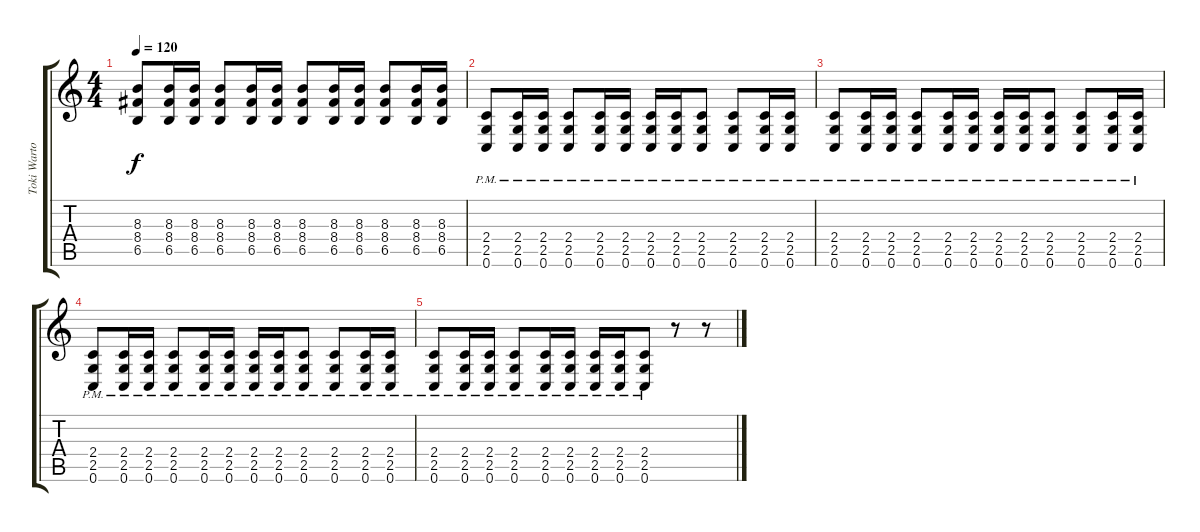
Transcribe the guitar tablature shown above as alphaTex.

\track ("Toki Wartooth" "Toki Warto") {instrument overdrivenguitar}
\staff {score tabs}
\tuning (C4 G3 Eb3 Bb2 F2 C2) {hide}
\ts (4 4)
\tempo 120
\clef g2
\ks c
(8.3 8.4 6.5).8{dy f} (8.3 8.4 6.5).16 (8.3 8.4 6.5).16 (8.3 8.4 6.5).8 (8.3 8.4 6.5).16 (8.3 8.4 6.5).16 (8.3 8.4 6.5).8 (8.3 8.4 6.5).16 (8.3 8.4 6.5).16 (8.3 8.4 6.5).8 (8.3 8.4 6.5).16 (8.3 8.4 6.5).16 |
(2.4{pm} 2.5{pm} 0.6{pm}).8 (2.4{pm} 2.5{pm} 0.6{pm}).16 (2.4{pm} 2.5{pm} 0.6{pm}).16 (2.4{pm} 2.5{pm} 0.6{pm}).8 (2.4{pm} 2.5{pm} 0.6{pm}).16 (2.4{pm} 2.5{pm} 0.6{pm}).16 (2.4{pm} 2.5{pm} 0.6{pm}).16 (2.4{pm} 2.5{pm} 0.6{pm}).16 (2.4{pm} 2.5{pm} 0.6{pm}).8 (2.4{pm} 2.5{pm} 0.6{pm}).8 (2.4{pm} 2.5{pm} 0.6{pm}).16 (2.4{pm} 2.5{pm} 0.6{pm}).16 |
(2.4{pm} 2.5{pm} 0.6{pm}).8 (2.4{pm} 2.5{pm} 0.6{pm}).16 (2.4{pm} 2.5{pm} 0.6{pm}).16 (2.4{pm} 2.5{pm} 0.6{pm}).8 (2.4{pm} 2.5{pm} 0.6{pm}).16 (2.4{pm} 2.5{pm} 0.6{pm}).16 (2.4{pm} 2.5{pm} 0.6{pm}).16 (2.4{pm} 2.5{pm} 0.6{pm}).16 (2.4{pm} 2.5{pm} 0.6{pm}).8 (2.4{pm} 2.5{pm} 0.6{pm}).8 (2.4{pm} 2.5{pm} 0.6{pm}).16 (2.4{pm} 2.5{pm} 0.6{pm}).16 |
(2.4{pm} 2.5{pm} 0.6{pm}).8 (2.4{pm} 2.5{pm} 0.6{pm}).16 (2.4{pm} 2.5{pm} 0.6{pm}).16 (2.4{pm} 2.5{pm} 0.6{pm}).8 (2.4{pm} 2.5{pm} 0.6{pm}).16 (2.4{pm} 2.5{pm} 0.6{pm}).16 (2.4{pm} 2.5{pm} 0.6{pm}).16 (2.4{pm} 2.5{pm} 0.6{pm}).16 (2.4{pm} 2.5{pm} 0.6{pm}).8 (2.4{pm} 2.5{pm} 0.6{pm}).8 (2.4{pm} 2.5{pm} 0.6{pm}).16 (2.4{pm} 2.5{pm} 0.6{pm}).16 |
(2.4{pm} 2.5{pm} 0.6{pm}).8 (2.4{pm} 2.5{pm} 0.6{pm}).16 (2.4{pm} 2.5{pm} 0.6{pm}).16 (2.4{pm} 2.5{pm} 0.6{pm}).8 (2.4{pm} 2.5{pm} 0.6{pm}).16 (2.4{pm} 2.5{pm} 0.6{pm}).16 (2.4{pm} 2.5{pm} 0.6{pm}).16 (2.4{pm} 2.5{pm} 0.6{pm}).16 (2.4{pm} 2.5{pm} 0.6{pm}).8 r.8 r.8
